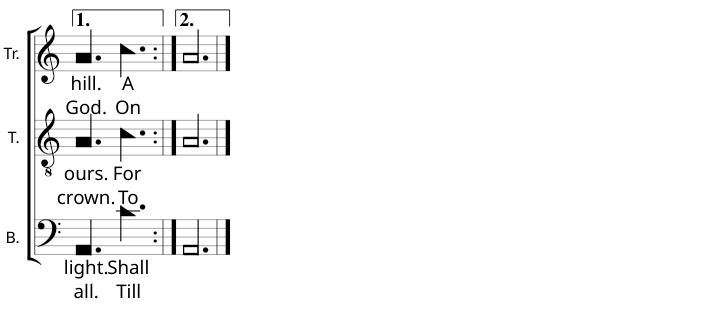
**kern	**text	**text	**kern	**text	**text	**kern	**text	**text
*part3	*part3	*part3	*part2	*part2	*part2	*part1	*part1	*part1
*staff3	*staff3	*staff3	*staff2	*staff2	*staff2	*staff1	*staff1	*staff1
*I"B.	*	*	*I"T.	*	*	*I"Voice	*	*
*I'B.	*	*	*I'T.	*	*	*	*	*
!!LO:PB:g=z
*clefF4	*	*	*clefGv2	*	*	*clefG2	*	*
*k[]	*	*	*k[]	*	*	*k[]	*	*
*M6/8	*	*	*M6/8	*	*	*M6/8	*	*
=17	=17	=17	=17	=17	=17	=17	=17	=17
!	!LO:LY:b	!LO:LY:b	!	!LO:LY:b	!LO:LY:b	!	!LO:LY:b	!LO:LY:b
4.AA!/	light.	all.	4.A!/	ours.	crown.	4.a!/	hill.	God.
!	!LO:LY:b	!LO:LY:b	!	!LO:LY:b	!LO:LY:b	!	!LO:LY:b	!LO:LY:b
4.c!\	Shall	Till	4.c!\	For	To	4.cc!\	A	On
=18:|!	=18:|!	=18:|!	=18:|!	=18:|!	=18:|!	=18:|!	=18:|!	=18:|!
2.AA!/	.	.	2.A!/	.	.	2.a!/	.	.
==	==	==	==	==	==	==	==	==
*-	*-	*-	*-	*-	*-	*-	*-	*-
